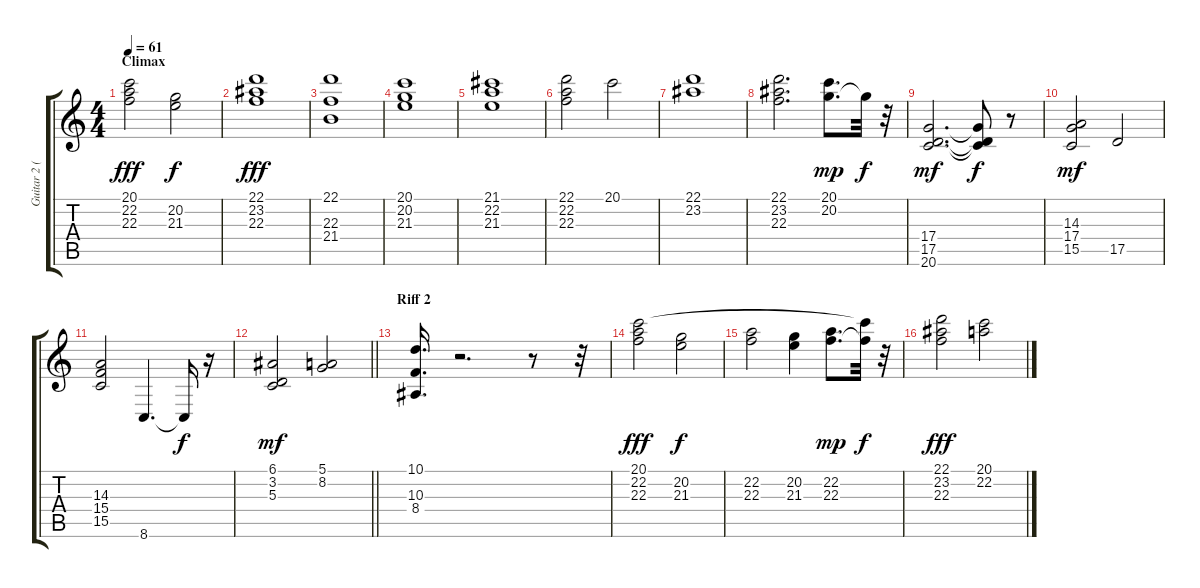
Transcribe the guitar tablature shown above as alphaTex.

\track ("Guitar 2 (Tap)" "Guitar 2 (") {instrument tinklebell}
\staff {score tabs}
\tuning (E4 B3 G3 D3 A2 E2) {hide}
\ts (4 4)
\section ("" "Climax")
\tempo 61
\clef g2
\ks c
(20.1 22.2 22.3).2{dy fff} (20.2 21.3).2{dy f} |
(22.1 23.2 22.3).1{dy fff} |
(22.1 22.3 21.4).1 |
(20.1 20.2 21.3).1 |
(21.1 22.2 21.3).1 |
(22.1 22.2 22.3).2 20.1.2 |
(22.1 23.2).1 |
(22.1 23.2 22.3).2{d} (20.1 20.2).8{d dy mp} 20.2{t}.32{dy f} r.32 |
(17.4 17.5 20.6).2{d dy mf balance 10 instrument electricpiano1} (17.4{t} 17.5{t} 20.6{t}).8{dy f} r.8 |
(14.3 17.4 15.5).2{dy mf} 17.5.2 |
(14.3 15.4 15.5).2 8.6.4{d} 8.6{t}.16{dy f} r.16 |
\barLineRight lightlight
(6.1 3.2 5.3).2{dy mf} (5.1 8.2).2 |
\section ("" "Riff 2")
(10.1 10.3 8.4).16{d} r.2{d} r.8 r.32 |
(20.1 22.2 22.3).2{dy fff balance 7 instrument rockorgan} (20.2 21.3).2{dy f} |
(22.2 22.3).2 (20.2 21.3).4 (22.2 22.3).8{d dy mp} (20.1{t} 22.3{t}).32{dy f} r.32 |
(22.1 23.2 22.3).2{dy fff} (20.1 22.2).2
